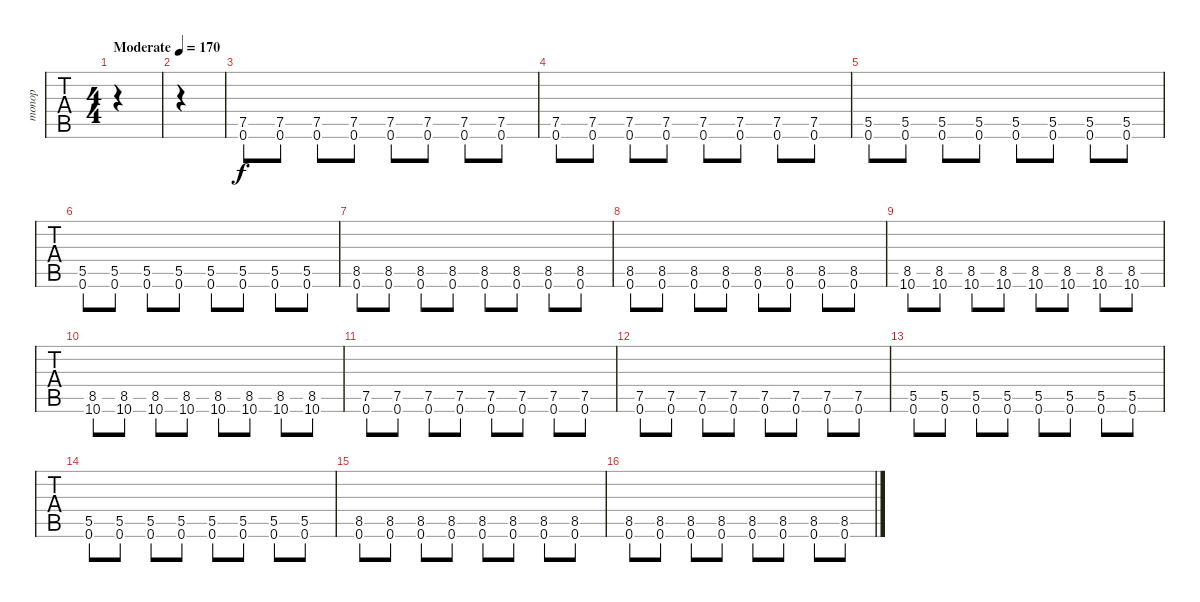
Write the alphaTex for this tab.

\track ("топор" "топор") {instrument overdrivenguitar}
\staff {tabs}
\tuning (D4 A3 F3 C3 G2 C2) {hide}
\ts (4 4)
\tempo (170 "Moderate")
\clef g2
\ks c
|
|
(7.5 0.6).8 (7.5 0.6).8 (7.5 0.6).8 (7.5 0.6).8 (7.5 0.6).8 (7.5 0.6).8 (7.5 0.6).8 (7.5 0.6).8 |
(7.5 0.6).8 (7.5 0.6).8 (7.5 0.6).8 (7.5 0.6).8 (7.5 0.6).8 (7.5 0.6).8 (7.5 0.6).8 (7.5 0.6).8 |
(5.5 0.6).8 (5.5 0.6).8 (5.5 0.6).8 (5.5 0.6).8 (5.5 0.6).8 (5.5 0.6).8 (5.5 0.6).8 (5.5 0.6).8 |
(5.5 0.6).8 (5.5 0.6).8 (5.5 0.6).8 (5.5 0.6).8 (5.5 0.6).8 (5.5 0.6).8 (5.5 0.6).8 (5.5 0.6).8 |
(8.5 0.6).8 (8.5 0.6).8 (8.5 0.6).8 (8.5 0.6).8 (8.5 0.6).8 (8.5 0.6).8 (8.5 0.6).8 (8.5 0.6).8 |
(8.5 0.6).8 (8.5 0.6).8 (8.5 0.6).8 (8.5 0.6).8 (8.5 0.6).8 (8.5 0.6).8 (8.5 0.6).8 (8.5 0.6).8 |
(8.5 10.6).8 (8.5 10.6).8 (8.5 10.6).8 (8.5 10.6).8 (8.5 10.6).8 (8.5 10.6).8 (8.5 10.6).8 (8.5 10.6).8 |
(8.5 10.6).8 (8.5 10.6).8 (8.5 10.6).8 (8.5 10.6).8 (8.5 10.6).8 (8.5 10.6).8 (8.5 10.6).8 (8.5 10.6).8 |
(7.5 0.6).8 (7.5 0.6).8 (7.5 0.6).8 (7.5 0.6).8 (7.5 0.6).8 (7.5 0.6).8 (7.5 0.6).8 (7.5 0.6).8 |
(7.5 0.6).8 (7.5 0.6).8 (7.5 0.6).8 (7.5 0.6).8 (7.5 0.6).8 (7.5 0.6).8 (7.5 0.6).8 (7.5 0.6).8 |
(5.5 0.6).8 (5.5 0.6).8 (5.5 0.6).8 (5.5 0.6).8 (5.5 0.6).8 (5.5 0.6).8 (5.5 0.6).8 (5.5 0.6).8 |
(5.5 0.6).8 (5.5 0.6).8 (5.5 0.6).8 (5.5 0.6).8 (5.5 0.6).8 (5.5 0.6).8 (5.5 0.6).8 (5.5 0.6).8 |
(8.5 0.6).8 (8.5 0.6).8 (8.5 0.6).8 (8.5 0.6).8 (8.5 0.6).8 (8.5 0.6).8 (8.5 0.6).8 (8.5 0.6).8 |
(8.5 0.6).8 (8.5 0.6).8 (8.5 0.6).8 (8.5 0.6).8 (8.5 0.6).8 (8.5 0.6).8 (8.5 0.6).8 (8.5 0.6).8
